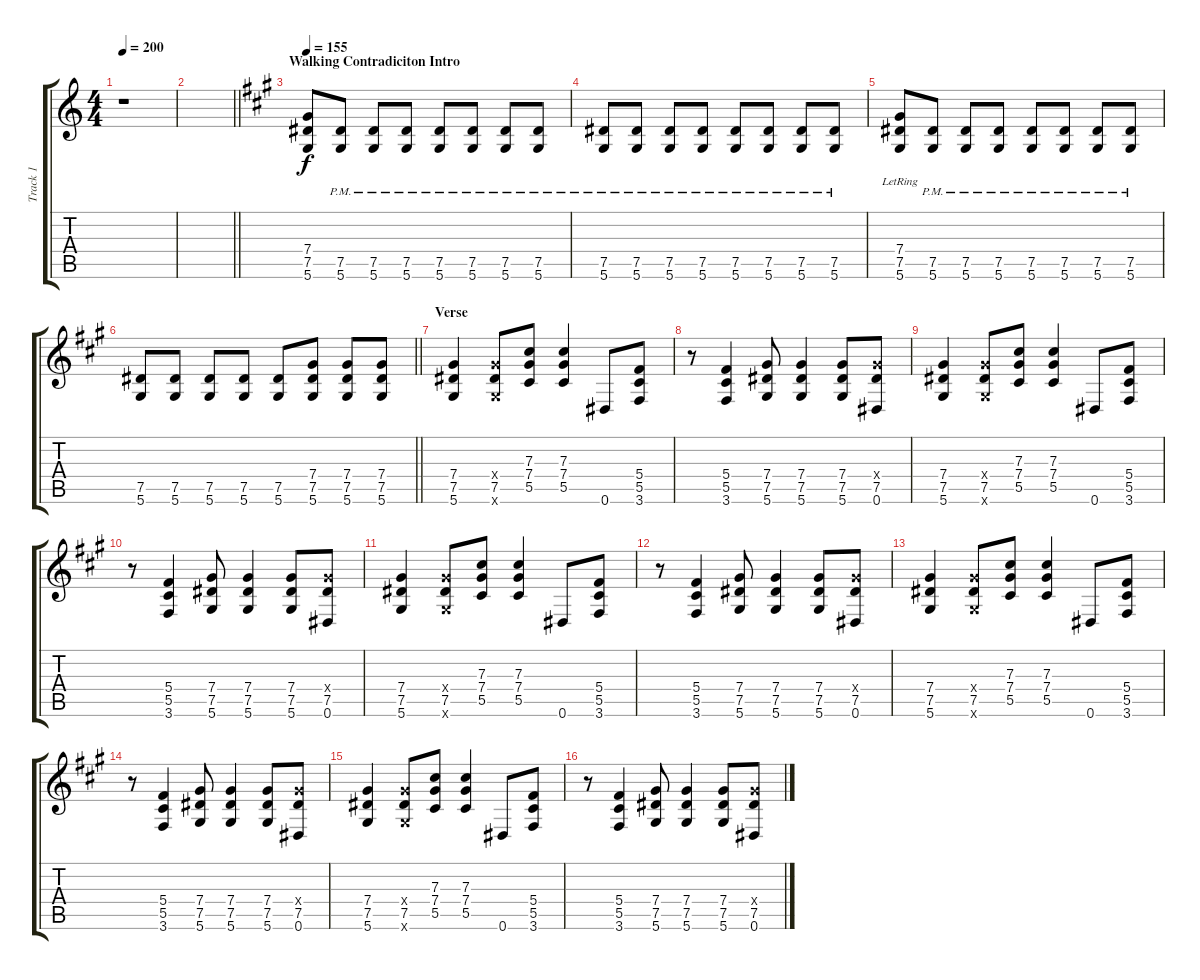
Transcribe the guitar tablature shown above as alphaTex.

\track ("Track 1" "Track 1") {instrument distortionguitar}
\staff {score tabs}
\tuning (Eb4 Bb3 Gb3 Db3 Ab2 Eb2) {hide}
\ts (4 4)
\tempo 200
\clef g2
\ks c
r.1{dy f} |
\barLineRight lightlight
|
\section ("" "Walking Contradiciton Intro")
\tempo 155
\ks a
(7.4 7.5 5.6).8 (7.5{pm} 5.6{pm}).8 (7.5{pm} 5.6{pm}).8 (7.5{pm} 5.6{pm}).8 (7.5{pm} 5.6{pm}).8 (7.5{pm} 5.6{pm}).8 (7.5{pm} 5.6{pm}).8 (7.5{pm} 5.6{pm}).8 |
(7.5{pm} 5.6{pm}).8 (7.5{pm} 5.6{pm}).8 (7.5{pm} 5.6{pm}).8 (7.5{pm} 5.6{pm}).8 (7.5{pm} 5.6{pm}).8 (7.5{pm} 5.6{pm}).8 (7.5{pm} 5.6{pm}).8 (7.5{pm} 5.6{pm}).8 |
(7.4{lr} 7.5 5.6).8 (7.5{pm} 5.6{pm}).8 (7.5{pm} 5.6{pm}).8 (7.5{pm} 5.6{pm}).8 (7.5{pm} 5.6{pm}).8 (7.5{pm} 5.6{pm}).8 (7.5{pm} 5.6{pm}).8 (7.5{pm} 5.6{pm}).8 |
\barLineRight lightlight
(7.5 5.6).8 (7.5 5.6).8 (7.5 5.6).8 (7.5 5.6).8 (7.5 5.6).8 (7.4 7.5 5.6).8 (7.4 7.5 5.6).8 (7.4 7.5 5.6).8 |
\section ("" "Verse")
(7.4 7.5 5.6).4 (7.4{x} 7.5 5.6{x}).8 (7.3 7.4 5.5).8 (7.3 7.4 5.5).4 0.6.8 (5.4 5.5 3.6).8 |
r.8 (5.4 5.5 3.6).4 (7.4 7.5 5.6).8 (7.4 7.5 5.6).4 (7.4 7.5 5.6).8 (7.4{x} 7.5 0.6).8 |
(7.4 7.5 5.6).4 (7.4{x} 7.5 5.6{x}).8 (7.3 7.4 5.5).8 (7.3 7.4 5.5).4 0.6.8 (5.4 5.5 3.6).8 |
r.8 (5.4 5.5 3.6).4 (7.4 7.5 5.6).8 (7.4 7.5 5.6).4 (7.4 7.5 5.6).8 (7.4{x} 7.5 0.6).8 |
(7.4 7.5 5.6).4 (7.4{x} 7.5 5.6{x}).8 (7.3 7.4 5.5).8 (7.3 7.4 5.5).4 0.6.8 (5.4 5.5 3.6).8 |
r.8 (5.4 5.5 3.6).4 (7.4 7.5 5.6).8 (7.4 7.5 5.6).4 (7.4 7.5 5.6).8 (7.4{x} 7.5 0.6).8 |
(7.4 7.5 5.6).4 (7.4{x} 7.5 5.6{x}).8 (7.3 7.4 5.5).8 (7.3 7.4 5.5).4 0.6.8 (5.4 5.5 3.6).8 |
r.8 (5.4 5.5 3.6).4 (7.4 7.5 5.6).8 (7.4 7.5 5.6).4 (7.4 7.5 5.6).8 (7.4{x} 7.5 0.6).8 |
(7.4 7.5 5.6).4 (7.4{x} 7.5 5.6{x}).8 (7.3 7.4 5.5).8 (7.3 7.4 5.5).4 0.6.8 (5.4 5.5 3.6).8 |
r.8 (5.4 5.5 3.6).4 (7.4 7.5 5.6).8 (7.4 7.5 5.6).4 (7.4 7.5 5.6).8 (7.4{x} 7.5 0.6).8
